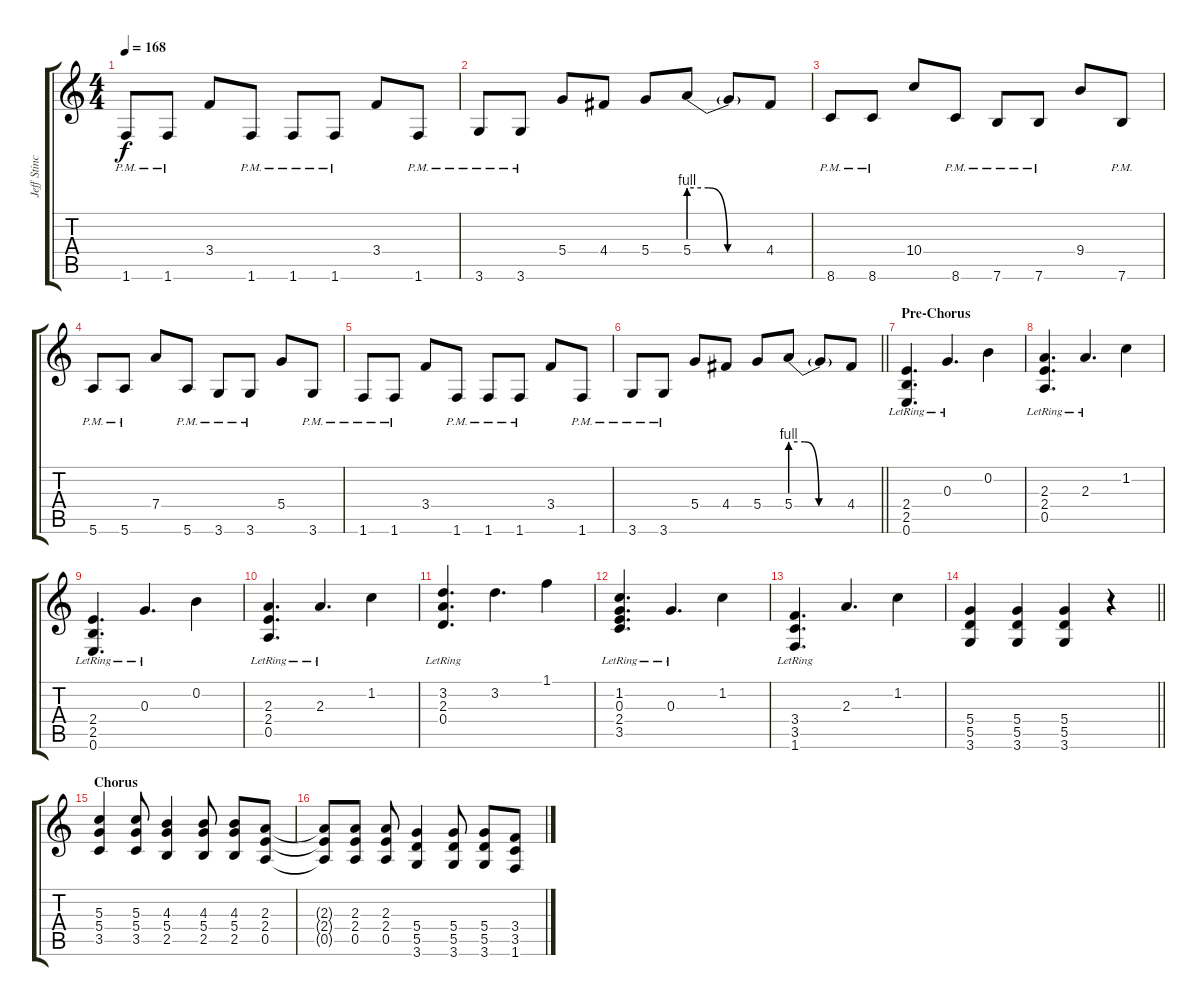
\track ("Jeff Stinco" "Jeff Stinc") {instrument distortionguitar}
\staff {score tabs}
\tuning (E4 B3 G3 D3 A2 E2) {hide}
\ts (4 4)
\tempo 168
\clef g2
\ks c
1.6{pm}.8{dy f} 1.6{pm}.8 3.4.8 1.6{pm}.8 1.6{pm}.8 1.6{pm}.8 3.4.8 1.6{pm}.8 |
3.6{pm}.8 3.6{pm}.8 5.4.8 4.4.8 5.4.8 5.4{be (custom 0 4 15 4 30 0 60 0)}.8 5.4{t}.8 4.4.8 |
8.6{pm}.8 8.6{pm}.8 10.4.8 8.6{pm}.8 7.6{pm}.8 7.6{pm}.8 9.4.8 7.6{pm}.8 |
5.6{pm}.8 5.6{pm}.8 7.4.8 5.6{pm}.8 3.6{pm}.8 3.6{pm}.8 5.4.8 3.6{pm}.8 |
1.6{pm}.8 1.6{pm}.8 3.4.8 1.6{pm}.8 1.6{pm}.8 1.6{pm}.8 3.4.8 1.6{pm}.8 |
\barLineRight lightlight
3.6{pm}.8 3.6{pm}.8 5.4.8 4.4.8 5.4.8 5.4{be (custom 0 4 15 4 30 0 60 0)}.8 5.4{t}.8 4.4.8 |
\section ("" "Pre-Chorus")
(2.4{lr} 2.5{lr} 0.6{lr}).4{d volume 9} 0.3{lr}.4{d} 0.2.4 |
(2.3{lr} 2.4{lr} 0.5{lr}).4{d} 2.3{lr}.4{d} 1.2.4 |
(2.4{lr} 2.5{lr} 0.6{lr}).4{d} 0.3{lr}.4{d} 0.2.4 |
(2.3{lr} 2.4{lr} 0.5{lr}).4{d} 2.3{lr}.4{d} 1.2.4 |
(3.2{lr} 2.3{lr} 0.4{lr}).4{d} 3.2.4{d} 1.1.4 |
(1.2 0.3 2.4 3.5{lr}).4{d} 0.3{lr}.4{d} 1.2.4 |
(3.4{lr} 3.5{lr} 1.6{lr}).4{d} 2.3.4{d} 1.2.4 |
\barLineRight lightlight
(5.4 5.5 3.6).4 (5.4 5.5 3.6).4 (5.4 5.5 3.6).4 r.4{volume 13} |
\section ("" "Chorus")
(5.3 5.4 3.5).4 (5.3 5.4 3.5).8 (4.3 5.4 2.5).4 (4.3 5.4 2.5).8 (4.3 5.4 2.5).8 (2.3 2.4 0.5).8 |
(2.3{t} 2.4{t} 0.5{t}).8 (2.3 2.4 0.5).8 (2.3 2.4 0.5).8 (5.4 5.5 3.6).4 (5.4 5.5 3.6).8 (5.4 5.5 3.6).8 (3.4 3.5 1.6).8
